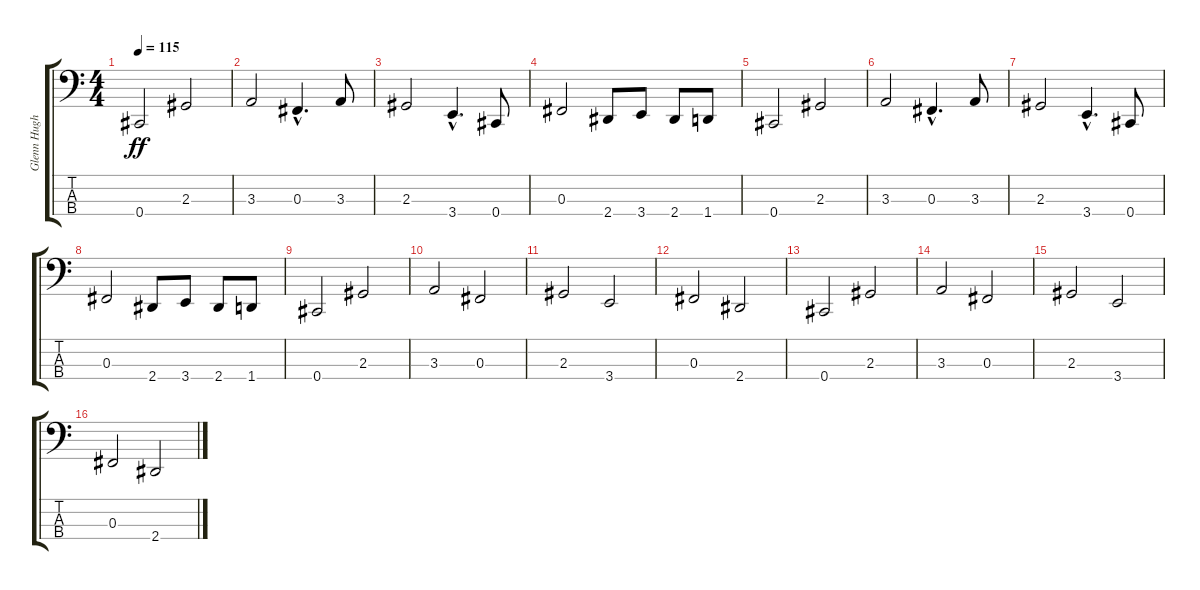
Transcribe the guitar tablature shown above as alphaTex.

\track ("Glenn Hughes" "Glenn Hugh") {instrument electricbassfinger}
\staff {score tabs}
\tuning (E2 B1 Gb1 Db1) {hide}
\ts (4 4)
\tempo 115
\clef f4
\ks c
0.4.2{dy ff} 2.3.2 |
3.3.2 0.3{hac}.4{d} 3.3.8 |
2.3.2 3.4{hac}.4{d} 0.4.8 |
0.3.2 2.4.8 3.4.8 2.4.8 1.4.8 |
0.4.2 2.3.2 |
3.3.2 0.3{hac}.4{d} 3.3.8 |
2.3.2 3.4{hac}.4{d} 0.4.8 |
0.3.2 2.4.8 3.4.8 2.4.8 1.4.8 |
0.4.2 2.3.2 |
3.3.2 0.3.2 |
2.3.2 3.4.2 |
0.3.2 2.4.2 |
0.4.2 2.3.2 |
3.3.2 0.3.2 |
2.3.2 3.4.2 |
0.3.2 2.4.2
